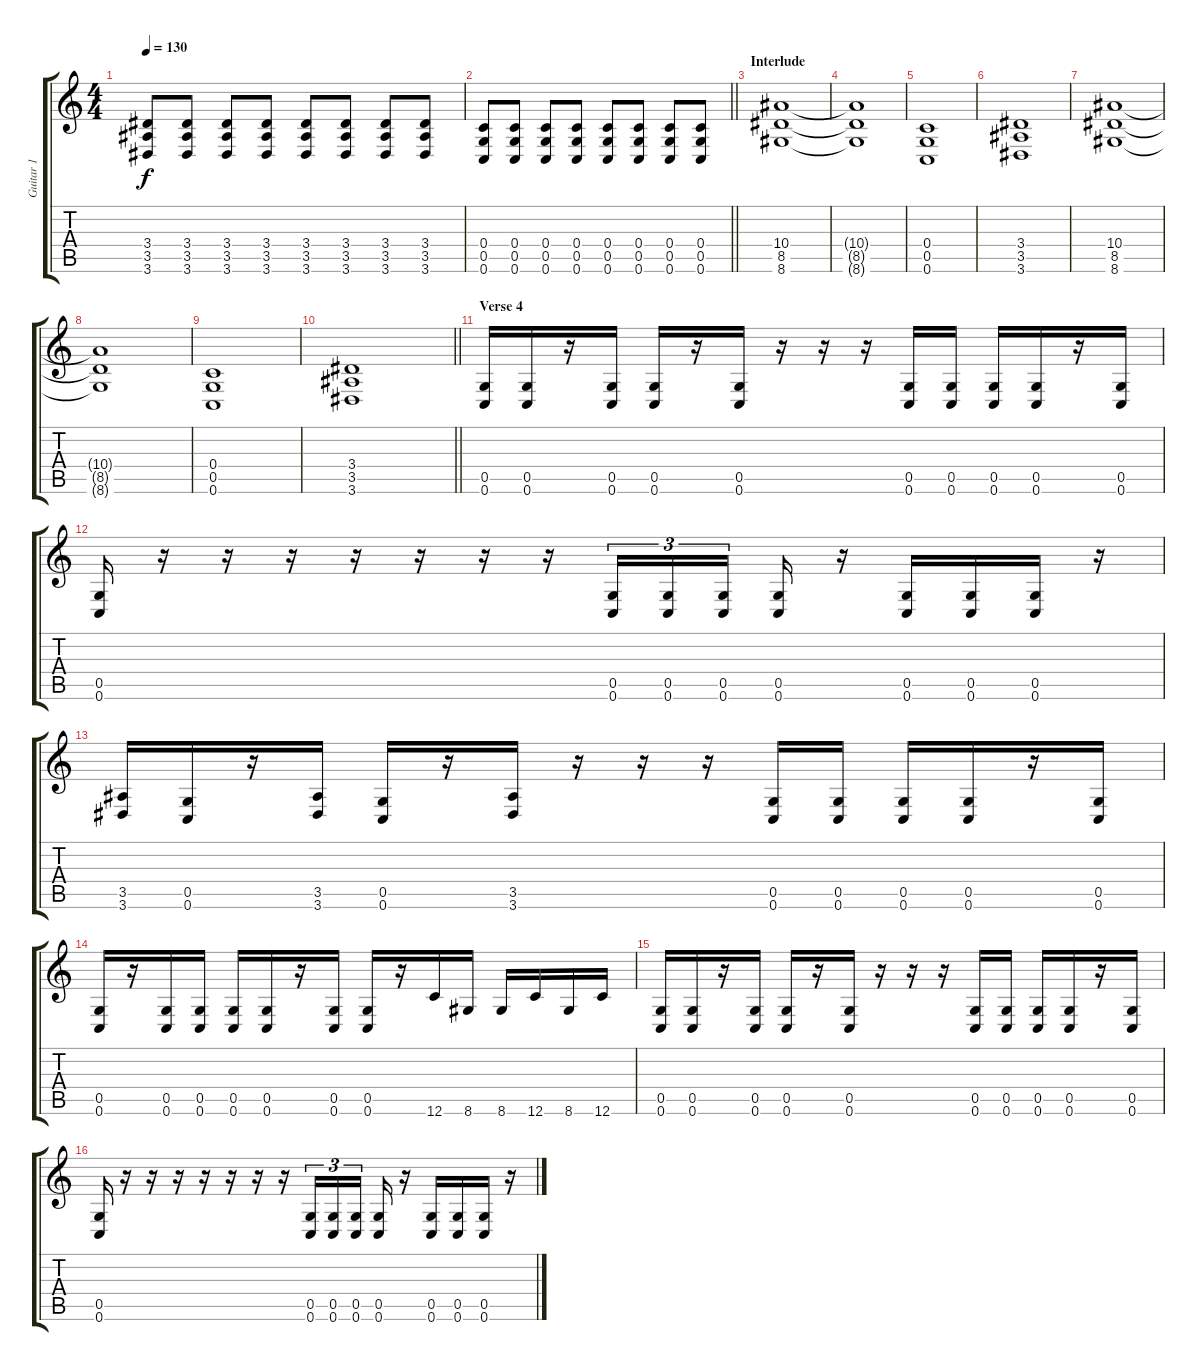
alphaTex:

\track ("Guitar 1" "Guitar 1") {instrument distortionguitar}
\staff {score tabs}
\tuning (D4 A3 F3 C3 G2 C2) {hide}
\ts (4 4)
\tempo 130
\clef g2
\ks c
(3.4 3.5 3.6).8{dy f} (3.4 3.5 3.6).8 (3.4 3.5 3.6).8 (3.4 3.5 3.6).8 (3.4 3.5 3.6).8 (3.4 3.5 3.6).8 (3.4 3.5 3.6).8 (3.4 3.5 3.6).8 |
\barLineRight lightlight
(0.4 0.5 0.6).8 (0.4 0.5 0.6).8 (0.4 0.5 0.6).8 (0.4 0.5 0.6).8 (0.4 0.5 0.6).8 (0.4 0.5 0.6).8 (0.4 0.5 0.6).8 (0.4 0.5 0.6).8 |
\section ("" "Interlude")
(10.4 8.5 8.6).1 |
(10.4{t} 8.5{t} 8.6{t}).1 |
(0.4 0.5 0.6).1 |
(3.4 3.5 3.6).1 |
(10.4 8.5 8.6).1 |
(10.4{t} 8.5{t} 8.6{t}).1 |
(0.4 0.5 0.6).1 |
\barLineRight lightlight
(3.4 3.5 3.6).1 |
\section ("" "Verse 4")
(0.5 0.6).16 (0.5 0.6).16 r.16 (0.5 0.6).16 (0.5 0.6).16 r.16 (0.5 0.6).16 r.16 r.16 r.16 (0.5 0.6).16 (0.5 0.6).16 (0.5 0.6).16 (0.5 0.6).16 r.16 (0.5 0.6).16 |
(0.5 0.6).16 r.16 r.16 r.16 r.16 r.16 r.16 r.16 (0.5 0.6).16{tu (3 2)} (0.5 0.6).16{tu (3 2)} (0.5 0.6).16{tu (3 2) beam splitsecondary} (0.5 0.6).16 r.16 (0.5 0.6).16 (0.5 0.6).16 (0.5 0.6).16 r.16 |
(3.5 3.6).16 (0.5 0.6).16 r.16 (3.5 3.6).16 (0.5 0.6).16 r.16 (3.5 3.6).16 r.16 r.16 r.16 (0.5 0.6).16 (0.5 0.6).16 (0.5 0.6).16 (0.5 0.6).16 r.16 (0.5 0.6).16 |
(0.5 0.6).16 r.16 (0.5 0.6).16 (0.5 0.6).16 (0.5 0.6).16 (0.5 0.6).16 r.16 (0.5 0.6).16 (0.5 0.6).16 r.16 12.6.16 8.6.16 8.6.16 12.6.16 8.6.16 12.6.16 |
(0.5 0.6).16 (0.5 0.6).16 r.16 (0.5 0.6).16 (0.5 0.6).16 r.16 (0.5 0.6).16 r.16 r.16 r.16 (0.5 0.6).16 (0.5 0.6).16 (0.5 0.6).16 (0.5 0.6).16 r.16 (0.5 0.6).16 |
(0.5 0.6).16 r.16 r.16 r.16 r.16 r.16 r.16 r.16 (0.5 0.6).16{tu (3 2)} (0.5 0.6).16{tu (3 2)} (0.5 0.6).16{tu (3 2) beam splitsecondary} (0.5 0.6).16 r.16 (0.5 0.6).16 (0.5 0.6).16 (0.5 0.6).16 r.16
